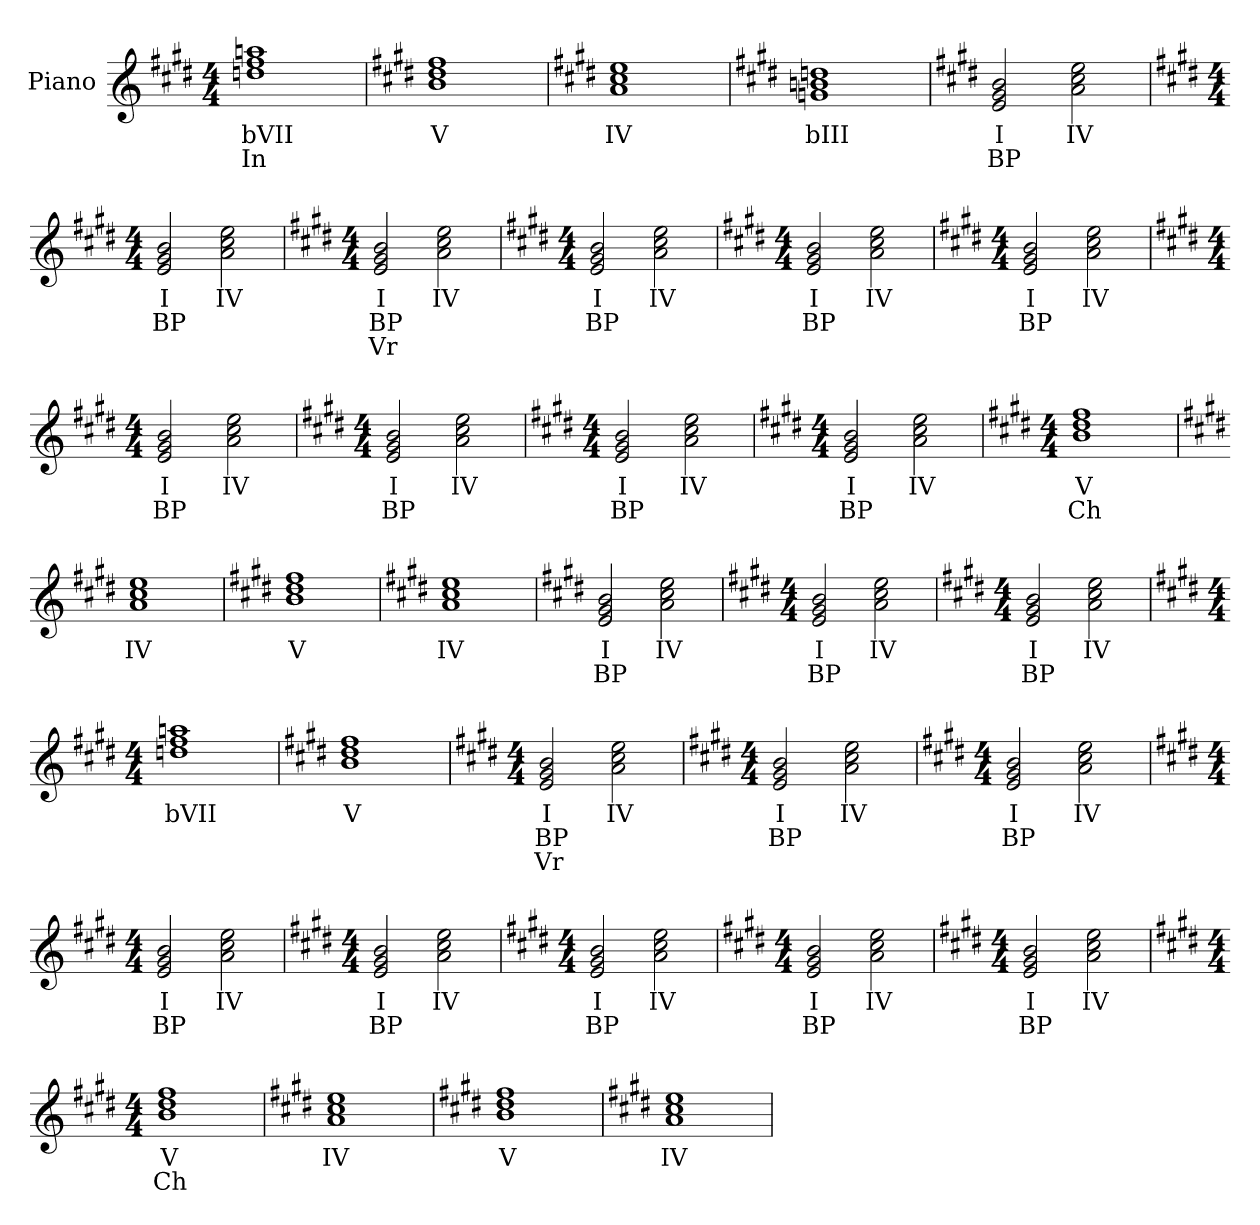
**kern	**text	**text	**text
*part1	*part1	*part1	*part1
*staff1	*staff1	*staff1	*staff1
*I"Piano	*	*	*
*I'Pno	*	*	*
*k[f#c#g#d#]	*	*	*
*E:	*	*	*
*M4/4	*	*	*
=	=	=	=
1ddn 1ff# 1aan	bVII	In	.
=	=	=	=
*k[f#c#g#d#]	*	*	*
*E:	*	*	*
1b 1dd# 1ff#	V	.	.
=	=	=	=
*k[f#c#g#d#]	*	*	*
*E:	*	*	*
1a 1cc# 1ee	IV	.	.
=	=	=	=
*k[f#c#g#d#]	*	*	*
*E:	*	*	*
1gn 1bn 1ddn	bIII	.	.
=	=	=	=
*k[f#c#g#d#]	*	*	*
*E:	*	*	*
2e 2g# 2b	I	BP	.
2a 2cc# 2ee	IV	.	.
=	=	=	=
*k[f#c#g#d#]	*	*	*
*E:	*	*	*
*M4/4	*	*	*
2e 2g# 2b	I	BP	.
2a 2cc# 2ee	IV	.	.
=	=	=	=
*k[f#c#g#d#]	*	*	*
*E:	*	*	*
*M4/4	*	*	*
2e 2g# 2b	I	BP	Vr
2a 2cc# 2ee	IV	.	.
=	=	=	=
*k[f#c#g#d#]	*	*	*
*E:	*	*	*
*M4/4	*	*	*
2e 2g# 2b	I	BP	.
2a 2cc# 2ee	IV	.	.
=	=	=	=
*k[f#c#g#d#]	*	*	*
*E:	*	*	*
*M4/4	*	*	*
2e 2g# 2b	I	BP	.
2a 2cc# 2ee	IV	.	.
=	=	=	=
*k[f#c#g#d#]	*	*	*
*E:	*	*	*
*M4/4	*	*	*
2e 2g# 2b	I	BP	.
2a 2cc# 2ee	IV	.	.
=	=	=	=
*k[f#c#g#d#]	*	*	*
*E:	*	*	*
*M4/4	*	*	*
2e 2g# 2b	I	BP	.
2a 2cc# 2ee	IV	.	.
=	=	=	=
*k[f#c#g#d#]	*	*	*
*E:	*	*	*
*M4/4	*	*	*
2e 2g# 2b	I	BP	.
2a 2cc# 2ee	IV	.	.
=	=	=	=
*k[f#c#g#d#]	*	*	*
*E:	*	*	*
*M4/4	*	*	*
2e 2g# 2b	I	BP	.
2a 2cc# 2ee	IV	.	.
=	=	=	=
*k[f#c#g#d#]	*	*	*
*E:	*	*	*
*M4/4	*	*	*
2e 2g# 2b	I	BP	.
2a 2cc# 2ee	IV	.	.
=	=	=	=
*k[f#c#g#d#]	*	*	*
*E:	*	*	*
*M4/4	*	*	*
1b 1dd# 1ff#	V	Ch	.
=	=	=	=
*k[f#c#g#d#]	*	*	*
*E:	*	*	*
1a 1cc# 1ee	IV	.	.
=	=	=	=
*k[f#c#g#d#]	*	*	*
*E:	*	*	*
1b 1dd# 1ff#	V	.	.
=	=	=	=
*k[f#c#g#d#]	*	*	*
*E:	*	*	*
1a 1cc# 1ee	IV	.	.
=	=	=	=
*k[f#c#g#d#]	*	*	*
*E:	*	*	*
2e 2g# 2b	I	BP	.
2a 2cc# 2ee	IV	.	.
=	=	=	=
*k[f#c#g#d#]	*	*	*
*E:	*	*	*
*M4/4	*	*	*
2e 2g# 2b	I	BP	.
2a 2cc# 2ee	IV	.	.
=	=	=	=
*k[f#c#g#d#]	*	*	*
*E:	*	*	*
*M4/4	*	*	*
2e 2g# 2b	I	BP	.
2a 2cc# 2ee	IV	.	.
=	=	=	=
*k[f#c#g#d#]	*	*	*
*E:	*	*	*
*M4/4	*	*	*
1ddn 1ff# 1aan	bVII	.	.
=	=	=	=
*k[f#c#g#d#]	*	*	*
*E:	*	*	*
1b 1dd# 1ff#	V	.	.
=	=	=	=
*k[f#c#g#d#]	*	*	*
*E:	*	*	*
*M4/4	*	*	*
2e 2g# 2b	I	BP	Vr
2a 2cc# 2ee	IV	.	.
=	=	=	=
*k[f#c#g#d#]	*	*	*
*E:	*	*	*
*M4/4	*	*	*
2e 2g# 2b	I	BP	.
2a 2cc# 2ee	IV	.	.
=	=	=	=
*k[f#c#g#d#]	*	*	*
*E:	*	*	*
*M4/4	*	*	*
2e 2g# 2b	I	BP	.
2a 2cc# 2ee	IV	.	.
=	=	=	=
*k[f#c#g#d#]	*	*	*
*E:	*	*	*
*M4/4	*	*	*
2e 2g# 2b	I	BP	.
2a 2cc# 2ee	IV	.	.
=	=	=	=
*k[f#c#g#d#]	*	*	*
*E:	*	*	*
*M4/4	*	*	*
2e 2g# 2b	I	BP	.
2a 2cc# 2ee	IV	.	.
=	=	=	=
*k[f#c#g#d#]	*	*	*
*E:	*	*	*
*M4/4	*	*	*
2e 2g# 2b	I	BP	.
2a 2cc# 2ee	IV	.	.
=	=	=	=
*k[f#c#g#d#]	*	*	*
*E:	*	*	*
*M4/4	*	*	*
2e 2g# 2b	I	BP	.
2a 2cc# 2ee	IV	.	.
=	=	=	=
*k[f#c#g#d#]	*	*	*
*E:	*	*	*
*M4/4	*	*	*
2e 2g# 2b	I	BP	.
2a 2cc# 2ee	IV	.	.
=	=	=	=
*k[f#c#g#d#]	*	*	*
*E:	*	*	*
*M4/4	*	*	*
1b 1dd# 1ff#	V	Ch	.
=	=	=	=
*k[f#c#g#d#]	*	*	*
*E:	*	*	*
1a 1cc# 1ee	IV	.	.
=	=	=	=
*k[f#c#g#d#]	*	*	*
*E:	*	*	*
1b 1dd# 1ff#	V	.	.
=	=	=	=
*k[f#c#g#d#]	*	*	*
*E:	*	*	*
1a 1cc# 1ee	IV	.	.
=	=	=	=
*-	*-	*-	*-
